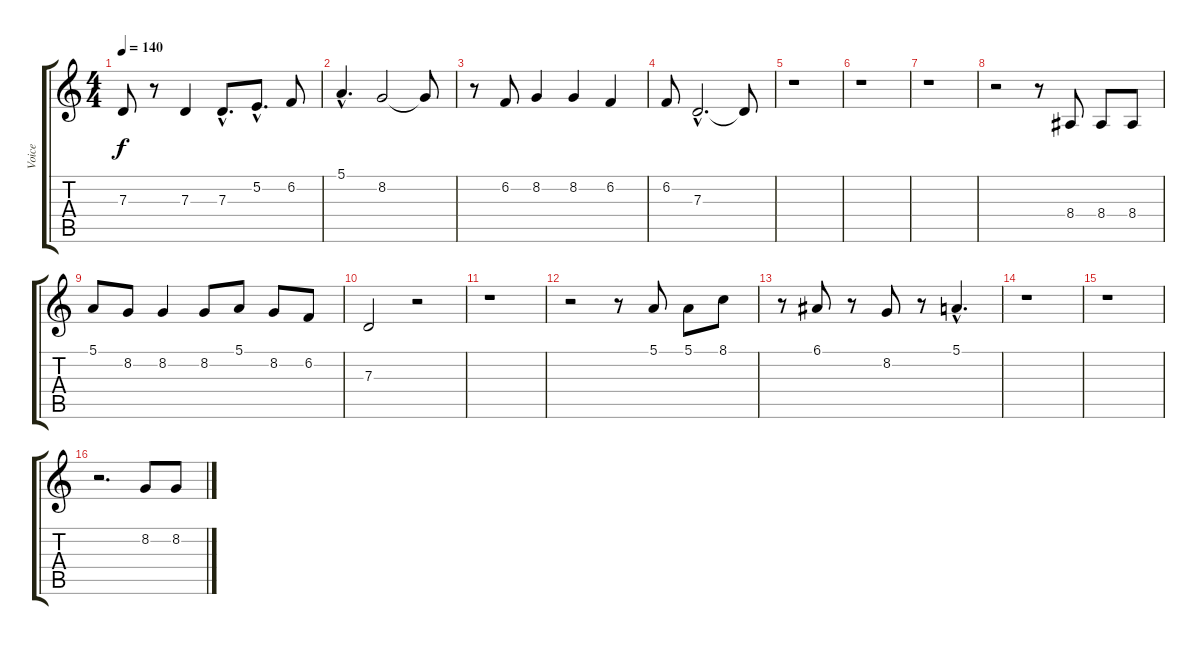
\track ("Voice" "Voice") {instrument englishhorn}
\staff {score tabs}
\tuning (E4 B3 G3 D3 A2 E2) {hide}
\ts (4 4)
\tempo 140
\clef g2
\ks c
7.3{t}.8{dy f} r.8 7.3.4 7.3{hac}.8{d} 5.2{hac}.8{d} 6.2.8 |
5.1{hac}.4{d} 8.2.2 8.2{t}.8 |
r.8 6.2.8 8.2.4 8.2.4 6.2.4 |
6.2.8 7.3{hac}.2{d} 7.3{t}.8 |
r.1 |
r.1 |
r.1 |
r.2 r.8 8.4.8 8.4.8 8.4.8 |
5.1.8 8.2.8 8.2.4 8.2.8 5.1.8 8.2.8 6.2.8 |
7.3.2 r.2 |
r.1 |
r.2 r.8 5.1.8 5.1.8 8.1.8 |
r.8 6.1.8 r.8 8.2.8 r.8 5.1{hac}.4{d} |
r.1 |
r.1 |
r.2{d} 8.2.8 8.2.8
